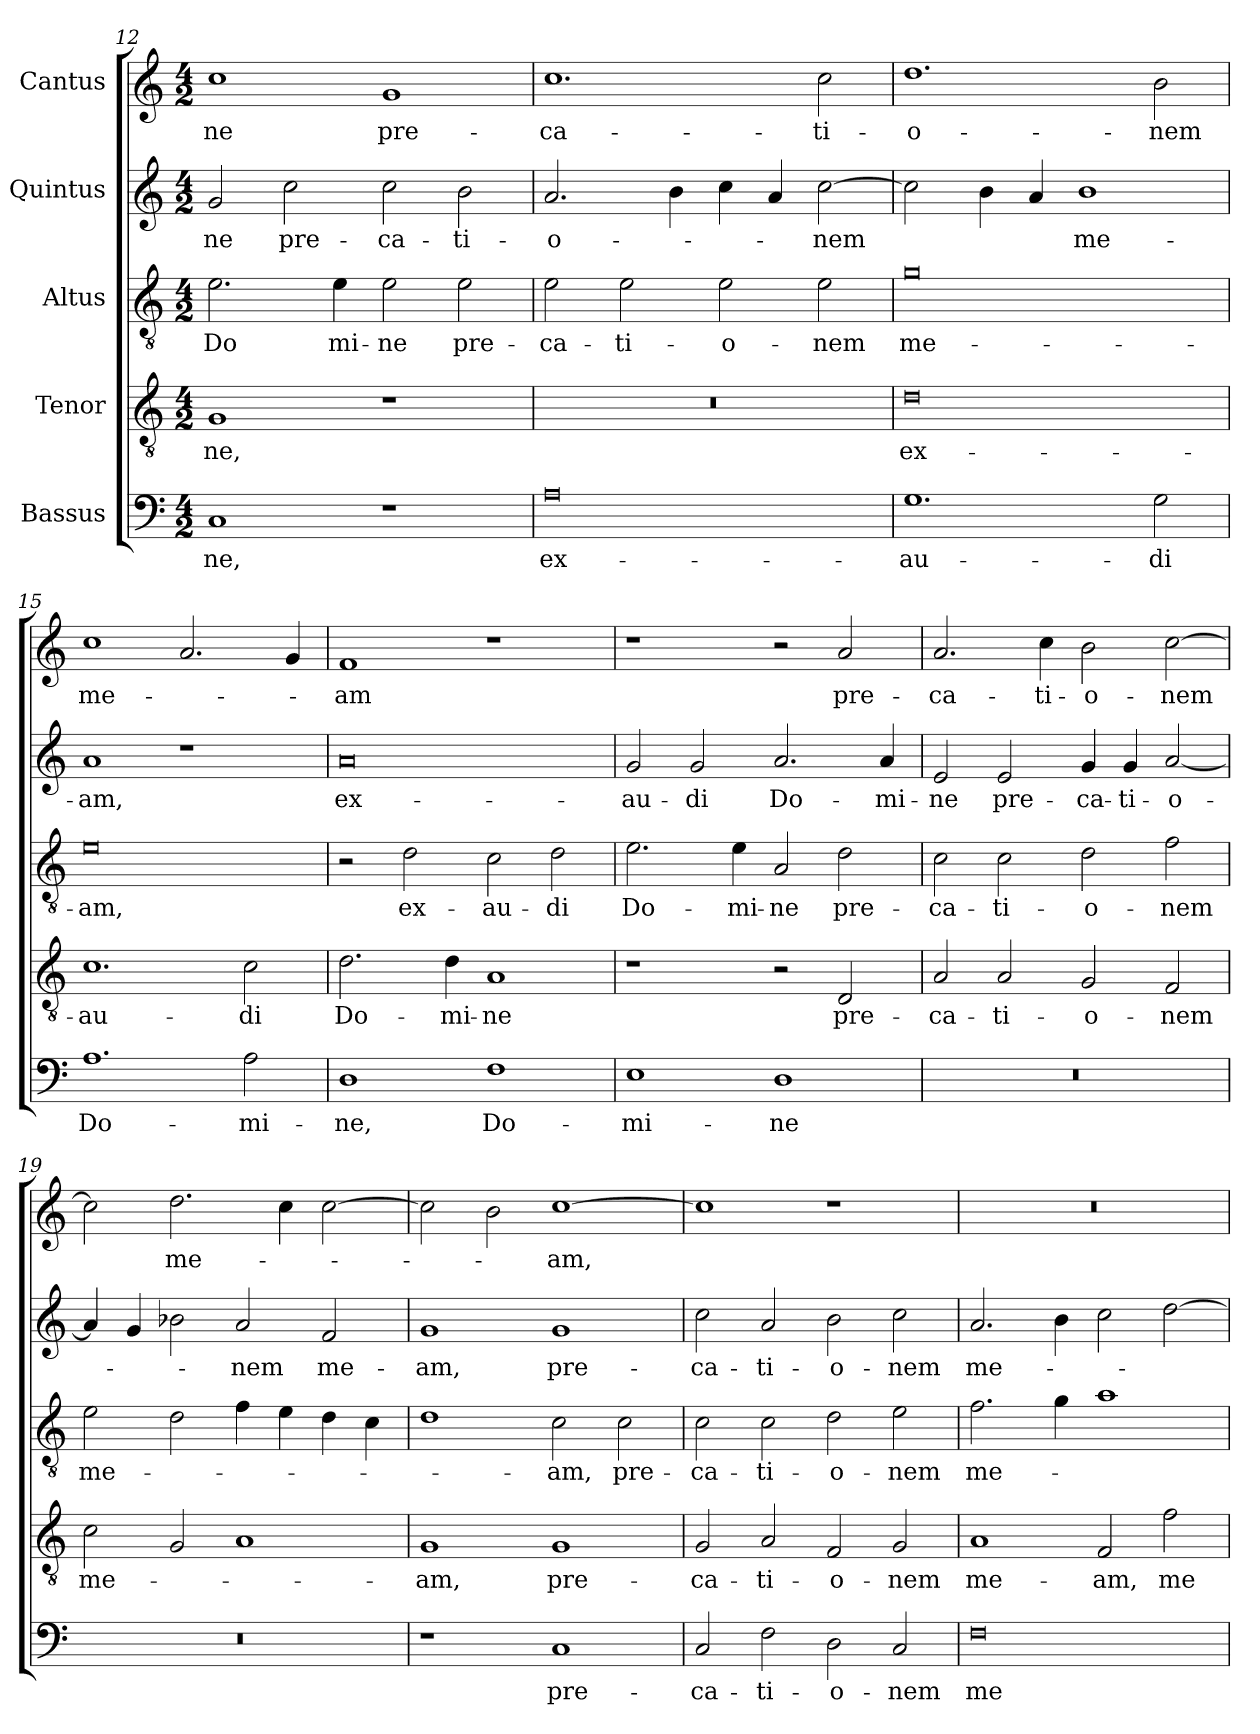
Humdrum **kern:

**kern	**text	**kern	**text	**kern	**text	**kern	**text	**kern	**text
*part5	*part5	*part4	*part4	*part3	*part3	*part2	*part2	*part1	*part1
*staff5	*staff5	*staff4	*staff4	*staff3	*staff3	*staff2	*staff2	*staff1	*staff1
*I"Bassus	*	*I"Tenor	*	*I"Altus	*	*I"Quintus	*	*I"Cantus	*
*clefF4	*	*clefGv2	*	*clefGv2	*	*clefG2	*	*clefG2	*
*k[]	*	*k[]	*	*k[]	*	*k[]	*	*k[]	*
*M4/2	*	*M4/2	*	*M4/2	*	*M4/2	*	*M4/2	*
=12	=12	=12	=12	=12	=12	=12	=12	=12	=12
!	!LO:LY:b	!	!LO:LY:b	!	!LO:LY:b	!	!LO:LY:b	!	!LO:LY:b
1C	-ne,	1G	-ne,	2.e\	Do	2g/	-ne	1cc	-ne
!	!	!	!	!	!	!	!LO:LY:b	!	!
.	.	.	.	.	.	2cc\	pre-	.	.
!	!	!	!	!	!LO:LY:b	!	!	!	!
.	.	.	.	4e\	mi-	.	.	.	.
!	!	!	!	!	!LO:LY:b	!	!LO:LY:b	!	!LO:LY:b
1r	.	1r	.	2e\	-ne	2cc\	-ca-	1g	pre-
!	!	!	!	!	!LO:LY:b	!	!LO:LY:b	!	!
.	.	.	.	2e\	pre-	2b\	-ti-	.	.
=13	=13	=13	=13	=13	=13	=13	=13	=13	=13
!	!LO:LY:b	!	!	!	!LO:LY:b	!	!LO:LY:b	!	!LO:LY:b
0A	ex-	0r	.	2e\	-ca-	2.a/	-o-	1.cc	-ca-
!	!	!	!	!	!LO:LY:b	!	!	!	!
.	.	.	.	2e\	-ti-	.	.	.	.
.	.	.	.	.	.	4b\	.	.	.
!	!	!	!	!	!LO:LY:b	!	!	!	!
.	.	.	.	2e\	-o-	4cc\	.	.	.
.	.	.	.	.	.	4a/	.	.	.
!	!	!	!	!	!LO:LY:b	!	!LO:LY:b	!	!LO:LY:b
.	.	.	.	2e\	-nem	[2cc	-nem	2cc\	-ti-
=14	=14	=14	=14	=14	=14	=14	=14	=14	=14
!	!LO:LY:b	!	!LO:LY:b	!	!LO:LY:b	!	!	!	!LO:LY:b
1.G	-au-	0d	ex-	0g	me-	2cc\]	.	1.dd	-o-
.	.	.	.	.	.	4b\	.	.	.
.	.	.	.	.	.	4a/	.	.	.
!	!	!	!	!	!	!	!LO:LY:b	!	!
.	.	.	.	.	.	1b	me-	.	.
!	!LO:LY:b	!	!	!	!	!	!	!	!LO:LY:b
2G\	-di	.	.	.	.	.	.	2b\	-nem
=15	=15	=15	=15	=15	=15	=15	=15	=15	=15
!	!LO:LY:b	!	!LO:LY:b	!	!LO:LY:b	!	!LO:LY:b	!	!LO:LY:b
1.A	Do-	1.c	-au-	0e	-am,	1a	-am,	1cc	me-
.	.	.	.	.	.	1r	.	2.a/	.
!	!LO:LY:b	!	!LO:LY:b	!	!	!	!	!	!
2A\	-mi-	2c\	-di	.	.	.	.	.	.
.	.	.	.	.	.	.	.	4g/	.
!!LO:LB:g=z
=16	=16	=16	=16	=16	=16	=16	=16	=16	=16
!	!LO:LY:b	!	!LO:LY:b	!	!	!	!LO:LY:b	!	!LO:LY:b
1D	-ne,	2.d\	Do-	2r	.	0a	ex-	1f	-am
!	!	!	!	!	!LO:LY:b	!	!	!	!
.	.	.	.	2d\	ex-	.	.	.	.
!	!	!	!LO:LY:b	!	!	!	!	!	!
.	.	4d\	-mi-	.	.	.	.	.	.
!	!LO:LY:b	!	!LO:LY:b	!	!LO:LY:b	!	!	!	!
1F	Do-	1A	-ne	2c\	-au-	.	.	1r	.
!	!	!	!	!	!LO:LY:b	!	!	!	!
.	.	.	.	2d\	-di	.	.	.	.
=17	=17	=17	=17	=17	=17	=17	=17	=17	=17
!	!LO:LY:b	!	!	!	!LO:LY:b	!	!LO:LY:b	!	!
1E	-mi-	1r	.	2.e\	Do-	2g/	-au-	1r	.
!	!	!	!	!	!	!	!LO:LY:b	!	!
.	.	.	.	.	.	2g/	-di	.	.
!	!	!	!	!	!LO:LY:b	!	!	!	!
.	.	.	.	4e\	-mi-	.	.	.	.
!	!LO:LY:b	!	!	!	!LO:LY:b	!	!LO:LY:b	!	!
1D	-ne	2r	.	2A/	-ne	2.a/	Do-	2r	.
!	!	!	!LO:LY:b	!	!LO:LY:b	!	!	!	!LO:LY:b
.	.	2D/	pre-	2d\	pre-	.	.	2a/	pre-
!	!	!	!	!	!	!	!LO:LY:b	!	!
.	.	.	.	.	.	4a/	-mi-	.	.
=18	=18	=18	=18	=18	=18	=18	=18	=18	=18
!	!	!	!LO:LY:b	!	!LO:LY:b	!	!LO:LY:b	!	!LO:LY:b
0r	.	2A/	-ca-	2c\	-ca-	2e/	-ne	2.a/	-ca-
!	!	!	!LO:LY:b	!	!LO:LY:b	!	!LO:LY:b	!	!
.	.	2A/	-ti-	2c\	-ti-	2e/	pre-	.	.
!	!	!	!	!	!	!	!	!	!LO:LY:b
.	.	.	.	.	.	.	.	4cc\	-ti-
!	!	!	!LO:LY:b	!	!LO:LY:b	!	!LO:LY:b	!	!LO:LY:b
.	.	2G/	-o-	2d\	-o-	4g/	-ca-	2b\	-o-
!	!	!	!	!	!	!	!LO:LY:b	!	!
.	.	.	.	.	.	4g/	-ti-	.	.
!	!	!	!LO:LY:b	!	!LO:LY:b	!	!LO:LY:b	!	!LO:LY:b
.	.	2F/	-nem	2f\	-nem	[2a/	-o-	[2cc	-nem
=19	=19	=19	=19	=19	=19	=19	=19	=19	=19
!	!	!	!LO:LY:b	!	!LO:LY:b	!	!	!	!
0r	.	2c\	me-	2e\	me-	4a/]	.	2cc\]	.
.	.	.	.	.	.	4g/	.	.	.
!	!	!	!	!	!	!	!	!	!LO:LY:b
.	.	2G/	.	2d\	.	2b-X\	.	2.dd\	me-
!	!	!	!	!	!	!	!LO:LY:b	!	!
.	.	1A	.	4f\	.	2a/	-nem	.	.
.	.	.	.	4e\	.	.	.	4cc\	.
!	!	!	!	!	!	!	!LO:LY:b	!	!
.	.	.	.	4d\	.	2f/	me-	[2cc	.
.	.	.	.	4c\	.	.	.	.	.
!!LO:LB:g=z
=20	=20	=20	=20	=20	=20	=20	=20	=20	=20
!	!	!	!LO:LY:b	!	!	!	!LO:LY:b	!	!
1r	.	1G	-am,	1d	.	1g	-am,	2cc\]	.
.	.	.	.	.	.	.	.	2b\	.
!	!LO:LY:b	!	!LO:LY:b	!	!LO:LY:b	!	!LO:LY:b	!	!LO:LY:b
1C	pre-	1G	pre-	2c\	-am,	1g	pre-	[1cc	-am,
!	!	!	!	!	!LO:LY:b	!	!	!	!
.	.	.	.	2c\	pre-	.	.	.	.
=21	=21	=21	=21	=21	=21	=21	=21	=21	=21
!	!LO:LY:b	!	!LO:LY:b	!	!LO:LY:b	!	!LO:LY:b	!	!
2C/	-ca-	2G/	-ca-	2c\	-ca-	2cc\	-ca-	1cc]	.
!	!LO:LY:b	!	!LO:LY:b	!	!LO:LY:b	!	!LO:LY:b	!	!
2F\	-ti-	2A/	-ti-	2c\	-ti-	2a/	-ti-	.	.
!	!LO:LY:b	!	!LO:LY:b	!	!LO:LY:b	!	!LO:LY:b	!	!
2D\	-o-	2F/	-o-	2d\	-o-	2b\	-o-	1r	.
!	!LO:LY:b	!	!LO:LY:b	!	!LO:LY:b	!	!LO:LY:b	!	!
2C/	-nem	2G/	-nem	2e\	-nem	2cc\	-nem	.	.
=22	=22	=22	=22	=22	=22	=22	=22	=22	=22
!	!LO:LY:b	!	!LO:LY:b	!	!LO:LY:b	!	!LO:LY:b	!	!
0F	me-	1A	me-	2.f\	me-	2.a/	me-	0r	.
.	.	.	.	4g\	.	4b\	.	.	.
!	!	!	!LO:LY:b	!	!	!	!	!	!
.	.	2F/	-am,	1a	.	2cc\	.	.	.
!	!	!	!LO:LY:b	!	!	!	!	!	!
.	.	2f\	me-	.	.	[2dd\	.	.	.
=	=	=	=	=	=	=	=	=	=
*-	*-	*-	*-	*-	*-	*-	*-	*-	*-
